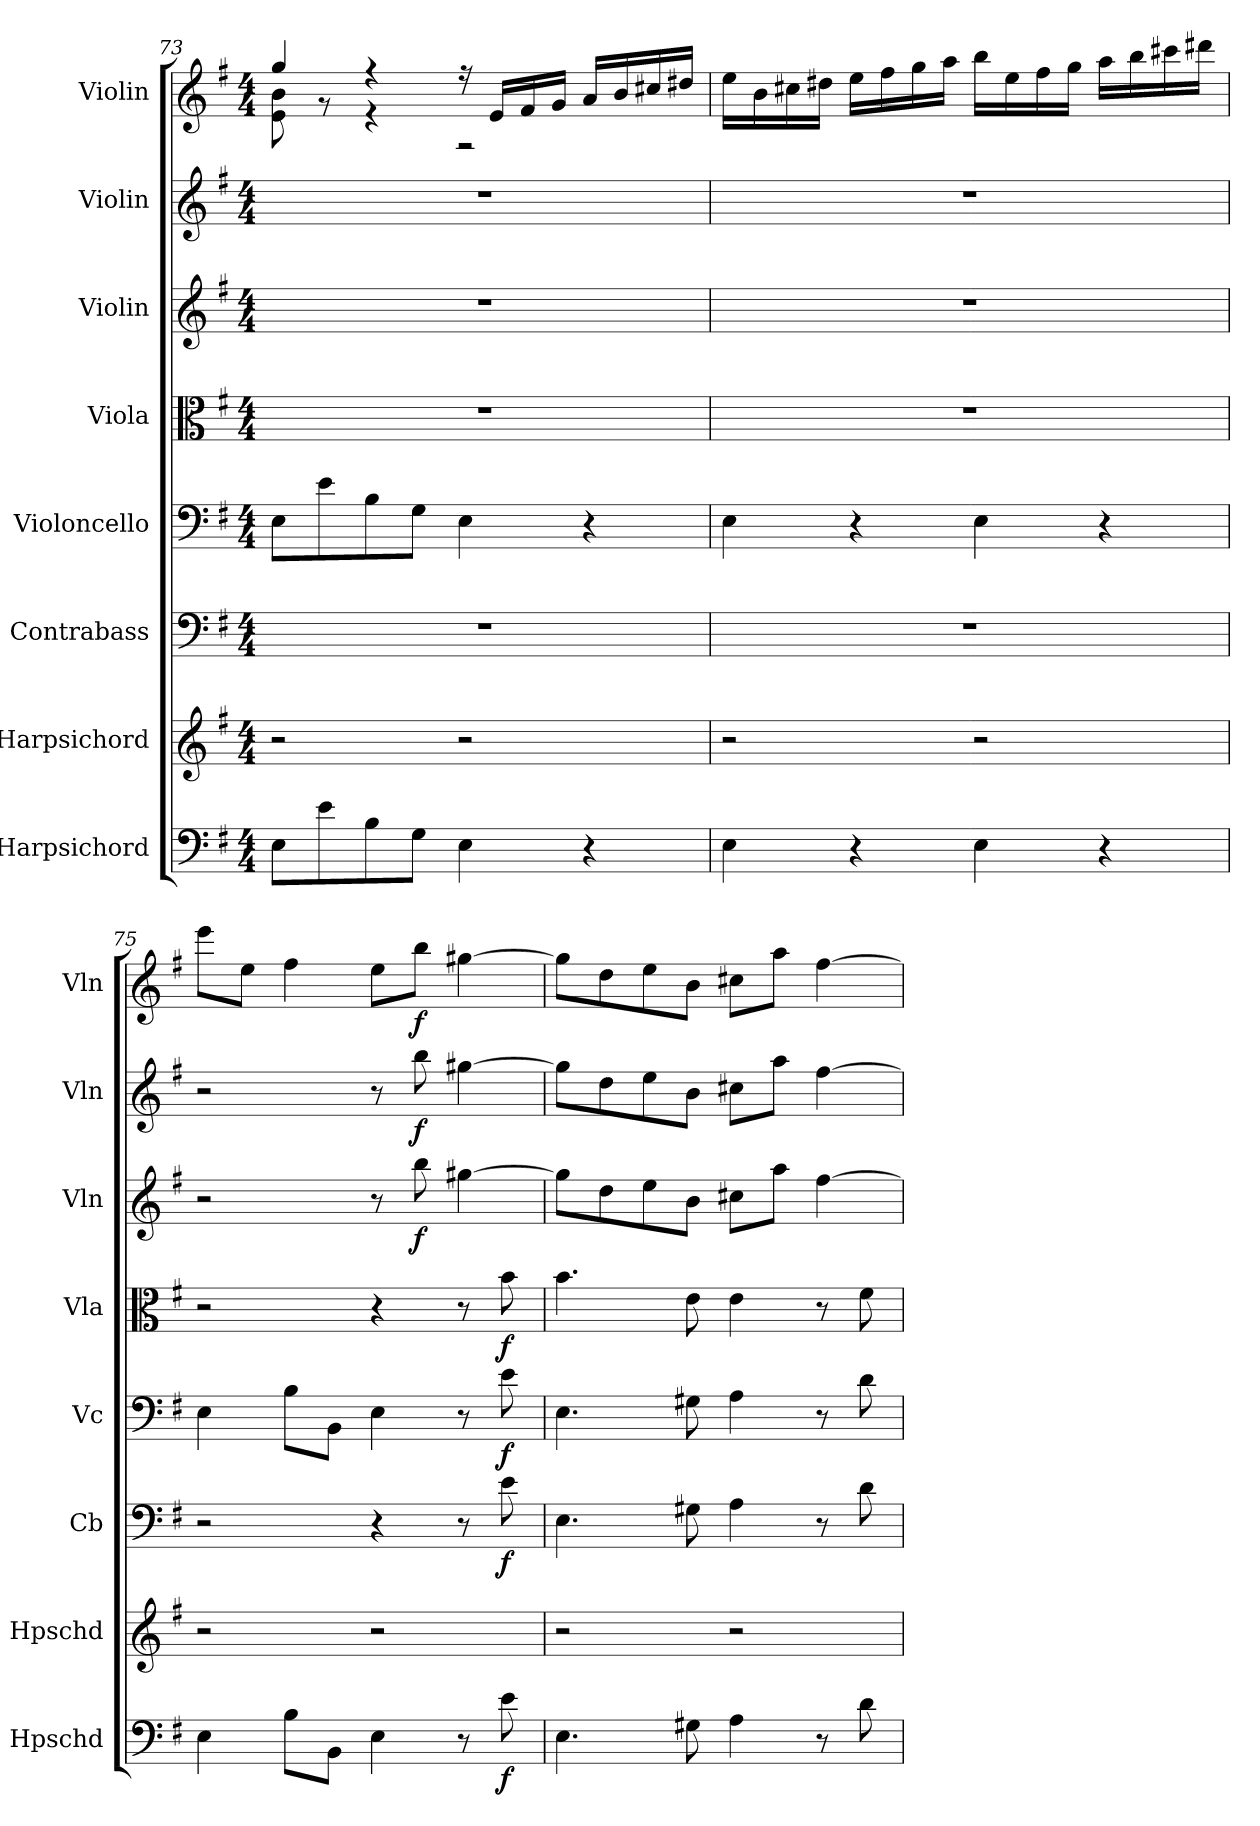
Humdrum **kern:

**kern	**dynam	**kern	**kern	**dynam	**kern	**dynam	**kern	**dynam	**kern	**dynam	**kern	**dynam	**kern	**dynam
*part8	*part8	*part7	*part6	*part6	*part5	*part5	*part4	*part4	*part3	*part3	*part2	*part2	*part1	*part1
*staff8	*staff8	*staff7	*staff6	*staff6	*staff5	*staff5	*staff4	*staff4	*staff3	*staff3	*staff2	*staff2	*staff1	*staff1
*I"Harpsichord	*	*I"Harpsichord	*I"Contrabass	*	*I"Violoncello	*	*I"Viola	*	*I"Violin	*	*I"Violin	*	*I"Violin	*
*I'Hpschd	*	*I'Hpschd	*I'Cb	*	*I'Vc	*	*I'Vla	*	*I'Vln	*	*I'Vln	*	*I'Vln	*
*clefF4	*	*clefG2	*clefF4	*	*clefF4	*	*clefC3	*	*clefG2	*	*clefG2	*	*clefG2	*
*k[f#]	*	*k[f#]	*k[f#]	*	*k[f#]	*	*k[f#]	*	*k[f#]	*	*k[f#]	*	*k[f#]	*
*M4/4	*	*M4/4	*M4/4	*	*M4/4	*	*M4/4	*	*M4/4	*	*M4/4	*	*M4/4	*
=73	=73	=73	=73	=73	=73	=73	=73	=73	=73	=73	=73	=73	=73	=73
*	*	*	*	*	*	*	*	*	*	*	*	*	*^	*
8E\L	.	2r	1r	.	8E\L	.	1r	.	1r	.	1r	.	4gg/	8e\ 8b\	.
8e\	.	.	.	.	8e\	.	.	.	.	.	.	.	.	8r	.
8B\	.	.	.	.	8B\	.	.	.	.	.	.	.	4r	4r	.
8G\J	.	.	.	.	8G\J	.	.	.	.	.	.	.	.	.	.
4E\	.	2r	.	.	4E\	.	.	.	.	.	.	.	16r	2r	.
.	.	.	.	.	.	.	.	.	.	.	.	.	16e/LL	.	.
.	.	.	.	.	.	.	.	.	.	.	.	.	16f#/	.	.
.	.	.	.	.	.	.	.	.	.	.	.	.	16g/JJ	.	.
4r	.	.	.	.	4r	.	.	.	.	.	.	.	16a/LL	.	.
.	.	.	.	.	.	.	.	.	.	.	.	.	16b/	.	.
.	.	.	.	.	.	.	.	.	.	.	.	.	16cc#X/	.	.
.	.	.	.	.	.	.	.	.	.	.	.	.	16dd#X/JJ	.	.
*	*	*	*	*	*	*	*	*	*	*	*	*	*v	*v	*
=74	=74	=74	=74	=74	=74	=74	=74	=74	=74	=74	=74	=74	=74	=74
4E\	.	2r	1r	.	4E\	.	1r	.	1r	.	1r	.	16ee\LL	.
.	.	.	.	.	.	.	.	.	.	.	.	.	16b\	.
.	.	.	.	.	.	.	.	.	.	.	.	.	16cc#X\	.
.	.	.	.	.	.	.	.	.	.	.	.	.	16dd#X\JJ	.
4r	.	.	.	.	4r	.	.	.	.	.	.	.	16ee\LL	.
.	.	.	.	.	.	.	.	.	.	.	.	.	16ff#\	.
.	.	.	.	.	.	.	.	.	.	.	.	.	16gg\	.
.	.	.	.	.	.	.	.	.	.	.	.	.	16aa\JJ	.
4E\	.	2r	.	.	4E\	.	.	.	.	.	.	.	16bb\LL	.
.	.	.	.	.	.	.	.	.	.	.	.	.	16ee\	.
.	.	.	.	.	.	.	.	.	.	.	.	.	16ff#\	.
.	.	.	.	.	.	.	.	.	.	.	.	.	16gg\JJ	.
4r	.	.	.	.	4r	.	.	.	.	.	.	.	16aa\LL	.
.	.	.	.	.	.	.	.	.	.	.	.	.	16bb\	.
.	.	.	.	.	.	.	.	.	.	.	.	.	16ccc#X\	.
.	.	.	.	.	.	.	.	.	.	.	.	.	16ddd#X\JJ	.
=75	=75	=75	=75	=75	=75	=75	=75	=75	=75	=75	=75	=75	=75	=75
4E\	.	2r	2r	.	4E\	.	2r	.	2r	.	2r	.	8eee\L	.
.	.	.	.	.	.	.	.	.	.	.	.	.	8ee\J	.
8B\L	.	.	.	.	8B\L	.	.	.	.	.	.	.	4ff#\	.
8BB\J	.	.	.	.	8BB\J	.	.	.	.	.	.	.	.	.
4E\	.	2r	4r	.	4E\	.	4r	.	8r	.	8r	.	8ee\L	.
.	.	.	.	.	.	.	.	.	8bb\	f	8bb\	f	8bb\J	f
8r	.	.	8r	.	8r	.	8r	.	[4gg#X\	.	[4gg#X\	.	[4gg#X\	.
8e\	f	.	8e\	f	8e\	f	8b\	f	.	.	.	.	.	.
=76	=76	=76	=76	=76	=76	=76	=76	=76	=76	=76	=76	=76	=76	=76
4.E\	.	2r	4.E\	.	4.E\	.	4.b\	.	8gg#\L]	.	8gg#\L]	.	8gg#\L]	.
.	.	.	.	.	.	.	.	.	8dd\	.	8dd\	.	8dd\	.
.	.	.	.	.	.	.	.	.	8ee\	.	8ee\	.	8ee\	.
8G#X\	.	.	8G#X\	.	8G#X\	.	8e\	.	8b\J	.	8b\J	.	8b\J	.
4A\	.	2r	4A\	.	4A\	.	4e\	.	8cc#X\L	.	8cc#X\L	.	8cc#X\L	.
.	.	.	.	.	.	.	.	.	8aa\J	.	8aa\J	.	8aa\J	.
8r	.	.	8r	.	8r	.	8r	.	[4ff#\	.	[4ff#\	.	[4ff#\	.
8d\	.	.	8d\	.	8d\	.	8f#\	.	.	.	.	.	.	.
=	=	=	=	=	=	=	=	=	=	=	=	=	=	=
*-	*-	*-	*-	*-	*-	*-	*-	*-	*-	*-	*-	*-	*-	*-
